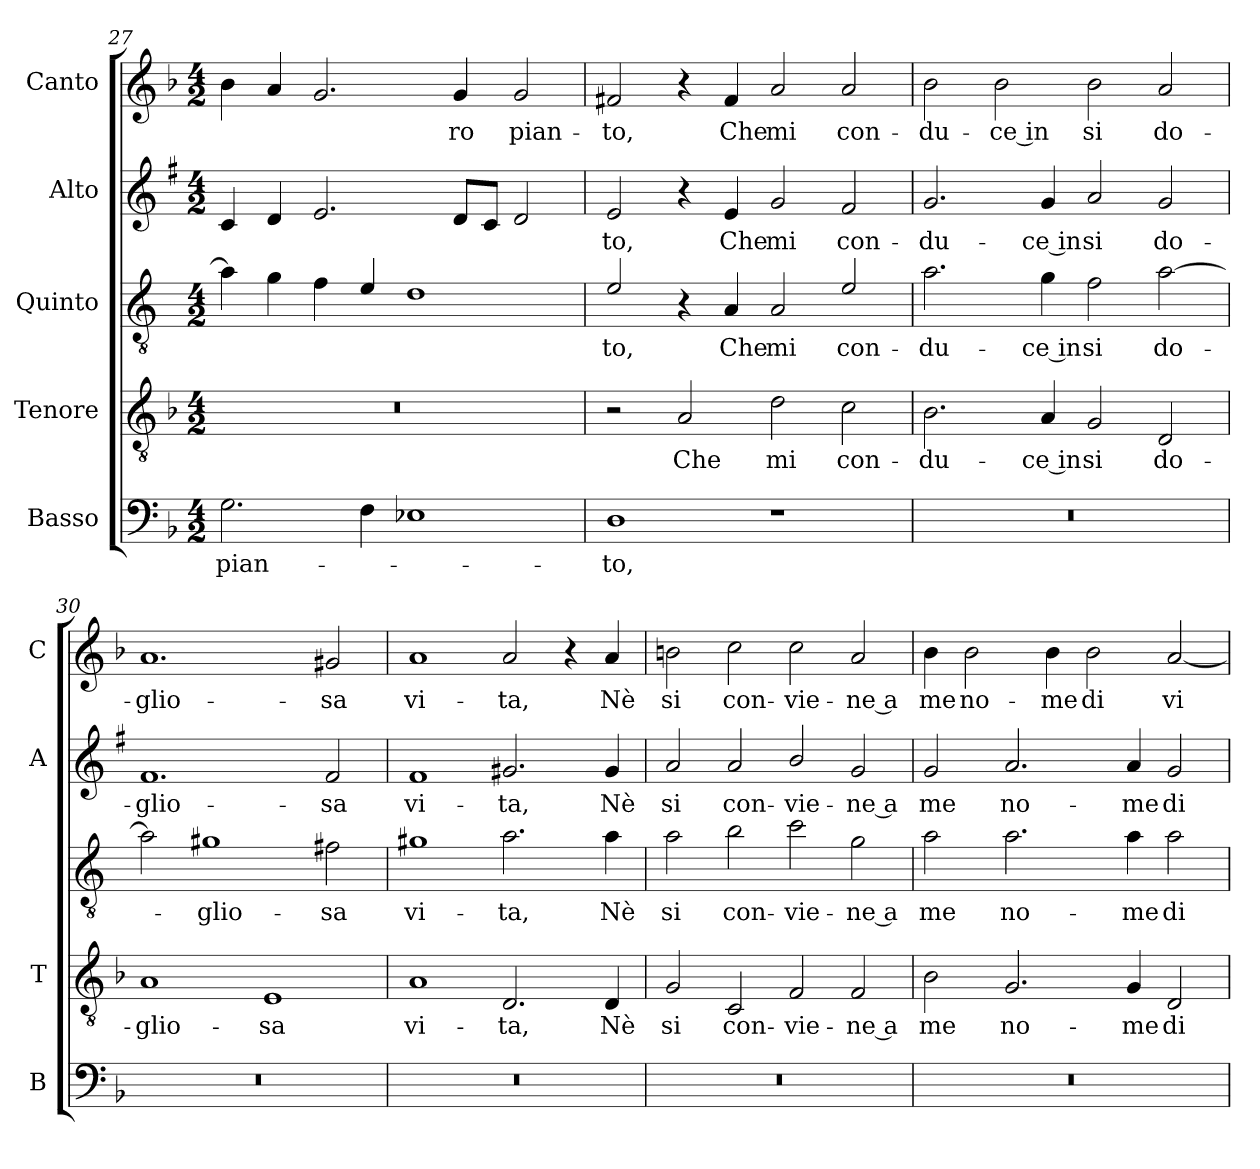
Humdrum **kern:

**kern	**text	**kern	**text	**kern	**text	**kern	**text	**kern	**text
*part5	*part5	*part4	*part4	*part3	*part3	*part2	*part2	*part1	*part1
*staff5	*staff5	*staff4	*staff4	*staff3	*staff3	*staff2	*staff2	*staff1	*staff1
*I"Basso	*	*I"Tenore	*	*I"Quinto	*	*I"Alto	*	*I"Canto	*
*I'B	*	*I'T	*	*	*	*I'A	*	*I'C	*
!!LO:LB:g=z
*clefF4	*	*clefGv2	*	*clefGv2	*	*clefG2	*	*clefG2	*
*	*	*	*	*ITrd4c7	*	*ITrd1c2	*	*	*
*k[b-]	*	*k[b-]	*	*k[b-]	*	*k[b-]	*	*k[b-]	*
*F:	*	*F:	*	*F:	*	*F:	*	*F:	*
*M4/2	*	*M4/2	*	*M4/2	*	*M4/2	*	*M4/2	*
=27	=27	=27	=27	=27	=27	=27	=27	=27	=27
!	!LO:LY:b	!	!	!	!	!	!	!	!
2.G\	pian-	0r	.	4d\]	.	4B-/	.	4b-\	.
.	.	.	.	4c\	.	4c/	.	4a/	.
.	.	.	.	4B-\	.	2.d/	.	2.g/	.
4F\	.	.	.	4A/	.	.	.	.	.
1E-X	.	.	.	1G	.	.	.	.	.
!	!	!	!	!	!	!	!	!	!LO:LY:b
.	.	.	.	.	.	8c/L	.	4g/	-ro
.	.	.	.	.	.	8B-/J	.	.	.
!	!	!	!	!	!	!	!	!	!LO:LY:b
.	.	.	.	.	.	2c/	.	2g/	pian-
=28	=28	=28	=28	=28	=28	=28	=28	=28	=28
!	!LO:LY:b	!	!	!	!LO:LY:b	!	!LO:LY:b	!	!LO:LY:b
1D	-to,	2r	.	2A/	-to,	2d/	-to,	2f#X/	-to,
!	!	!	!LO:LY:b	!	!	!	!	!	!
.	.	2A/	Che	4r	.	4r	.	4r	.
!	!	!	!	!	!LO:LY:b	!	!LO:LY:b	!	!LO:LY:b
.	.	.	.	4D/	Che	4d/	Che	4f#/	Che
!	!	!	!LO:LY:b	!	!LO:LY:b	!	!LO:LY:b	!	!LO:LY:b
1r	.	2d\	mi	2D/	mi	2f/	mi	2a/	mi
!	!	!	!LO:LY:b	!	!LO:LY:b	!	!LO:LY:b	!	!LO:LY:b
.	.	2c\	con-	2A/	con-	2e/	con-	2a/	con-
=29	=29	=29	=29	=29	=29	=29	=29	=29	=29
!	!	!	!LO:LY:b	!	!LO:LY:b	!	!LO:LY:b	!	!LO:LY:b
0r	.	2.B-\	-du-	2.d\	-du-	2.f/	-du-	2b-\	-du-
!	!	!	!	!	!	!	!	!	!LO:LY:b
.	.	.	.	.	.	.	.	2b-\	-ce in
!	!	!	!LO:LY:b	!	!LO:LY:b	!	!LO:LY:b	!	!
.	.	4A/	-ce in	4c\	-ce in	4f/	-ce in	.	.
!	!	!	!LO:LY:b	!	!LO:LY:b	!	!LO:LY:b	!	!LO:LY:b
.	.	2G/	si	2B-\	si	2g/	si	2b-\	si
!	!	!	!LO:LY:b	!	!LO:LY:b	!	!LO:LY:b	!	!LO:LY:b
.	.	2D/	do-	[2d\	do-	2f/	do-	2a/	do-
=30	=30	=30	=30	=30	=30	=30	=30	=30	=30
!	!	!	!LO:LY:b	!	!	!	!LO:LY:b	!	!LO:LY:b
0r	.	1A	-glio-	2d\]	.	1.e	-glio-	1.a	-glio-
!	!	!	!	!	!LO:LY:b	!	!	!	!
.	.	.	.	1c#X	-glio-	.	.	.	.
!	!	!	!LO:LY:b	!	!	!	!	!	!
.	.	1E	-sa	.	.	.	.	.	.
!	!	!	!	!	!LO:LY:b	!	!LO:LY:b	!	!LO:LY:b
.	.	.	.	2Bn\	-sa	2e/	-sa	2g#X/	-sa
!!LO:LB:g=z
=31	=31	=31	=31	=31	=31	=31	=31	=31	=31
!	!	!	!LO:LY:b	!	!LO:LY:b	!	!LO:LY:b	!	!LO:LY:b
0r	.	1A	vi-	1c#X	vi-	1e	vi-	1a	vi-
!	!	!	!LO:LY:b	!	!LO:LY:b	!	!LO:LY:b	!	!LO:LY:b
.	.	2.D/	-ta,	2.d\	-ta,	2.f#X/	-ta,	2a/	-ta,
.	.	.	.	.	.	.	.	4r	.
!	!	!	!LO:LY:b	!	!LO:LY:b	!	!LO:LY:b	!	!LO:LY:b
.	.	4D/	Nè	4d\	Nè	4f#/	Nè	4a/	Nè
=32	=32	=32	=32	=32	=32	=32	=32	=32	=32
!	!	!	!LO:LY:b	!	!LO:LY:b	!	!LO:LY:b	!	!LO:LY:b
0r	.	2G/	si	2d\	si	2g/	si	2bn\	si
!	!	!	!LO:LY:b	!	!LO:LY:b	!	!LO:LY:b	!	!LO:LY:b
.	.	2C/	con-	2e\	con-	2g/	con-	2cc\	con-
!	!	!	!LO:LY:b	!	!LO:LY:b	!	!LO:LY:b	!	!LO:LY:b
.	.	2F/	-vie-	2f\	-vie-	2a/	-vie-	2cc\	-vie-
!	!	!	!LO:LY:b	!	!LO:LY:b	!	!LO:LY:b	!	!LO:LY:b
.	.	2F/	-ne a	2c\	-ne a	2f/	-ne a	2a/	-ne a
=33	=33	=33	=33	=33	=33	=33	=33	=33	=33
!	!	!	!LO:LY:b	!	!LO:LY:b	!	!LO:LY:b	!	!LO:LY:b
0r	.	2B-\	me	2d\	me	2f/	me	4b-\	me
!	!	!	!	!	!	!	!	!	!LO:LY:b
.	.	.	.	.	.	.	.	2b-\	no-
!	!	!	!LO:LY:b	!	!LO:LY:b	!	!LO:LY:b	!	!
.	.	2.G/	no-	2.d\	no-	2.g/	no-	.	.
!	!	!	!	!	!	!	!	!	!LO:LY:b
.	.	.	.	.	.	.	.	4b-\	-me
!	!	!	!	!	!	!	!	!	!LO:LY:b
.	.	.	.	.	.	.	.	2b-\	di
!	!	!	!LO:LY:b	!	!LO:LY:b	!	!LO:LY:b	!	!
.	.	4G/	-me	4d\	-me	4g/	-me	.	.
!	!	!	!LO:LY:b	!	!LO:LY:b	!	!LO:LY:b	!	!LO:LY:b
.	.	2D/	di	2d\	di	2f/	di	[2a/	vi-
=	=	=	=	=	=	=	=	=	=
*-	*-	*-	*-	*-	*-	*-	*-	*-	*-
